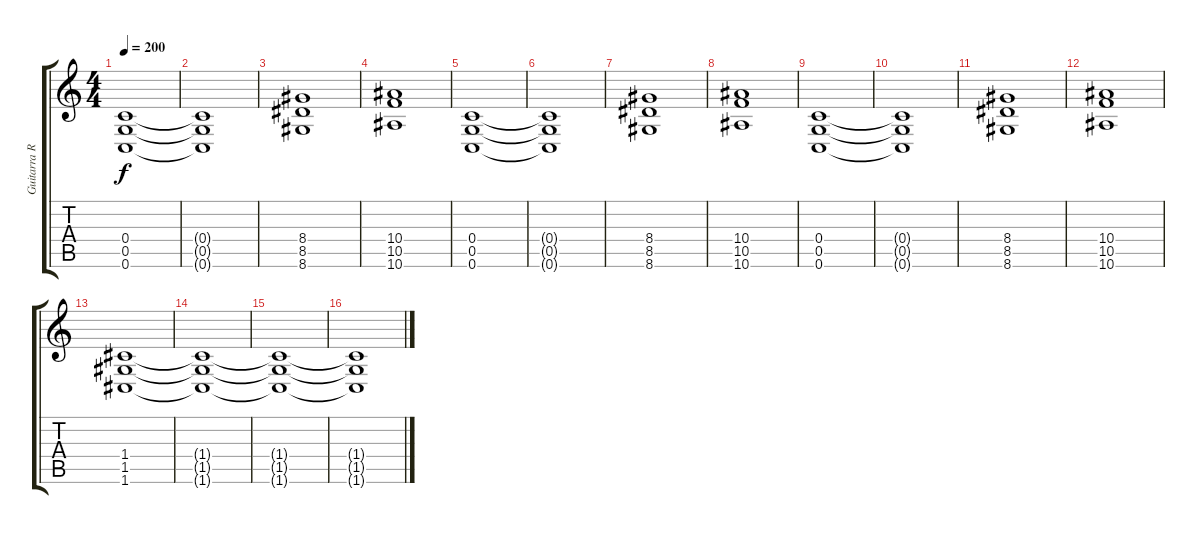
\track ("Guitarra Ritmica" "Guitarra R") {instrument distortionguitar}
\staff {score tabs}
\tuning (D4 A3 F3 C3 G2 C2) {hide}
\ts (4 4)
\tempo 200
\clef g2
\ks c
(0.4 0.5 0.6).1{dy f} |
(0.4{t} 0.5{t} 0.6{t}).1 |
(8.4 8.5 8.6).1 |
(10.4 10.5 10.6).1 |
(0.4 0.5 0.6).1 |
(0.4{t} 0.5{t} 0.6{t}).1 |
(8.4 8.5 8.6).1 |
(10.4 10.5 10.6).1 |
(0.4 0.5 0.6).1 |
(0.4{t} 0.5{t} 0.6{t}).1 |
(8.4 8.5 8.6).1 |
(10.4 10.5 10.6).1 |
(1.4 1.5 1.6).1 |
(1.4{t} 1.5{t} 1.6{t}).1 |
(1.4{t} 1.5{t} 1.6{t}).1 |
(1.4{t} 1.5{t} 1.6{t}).1
